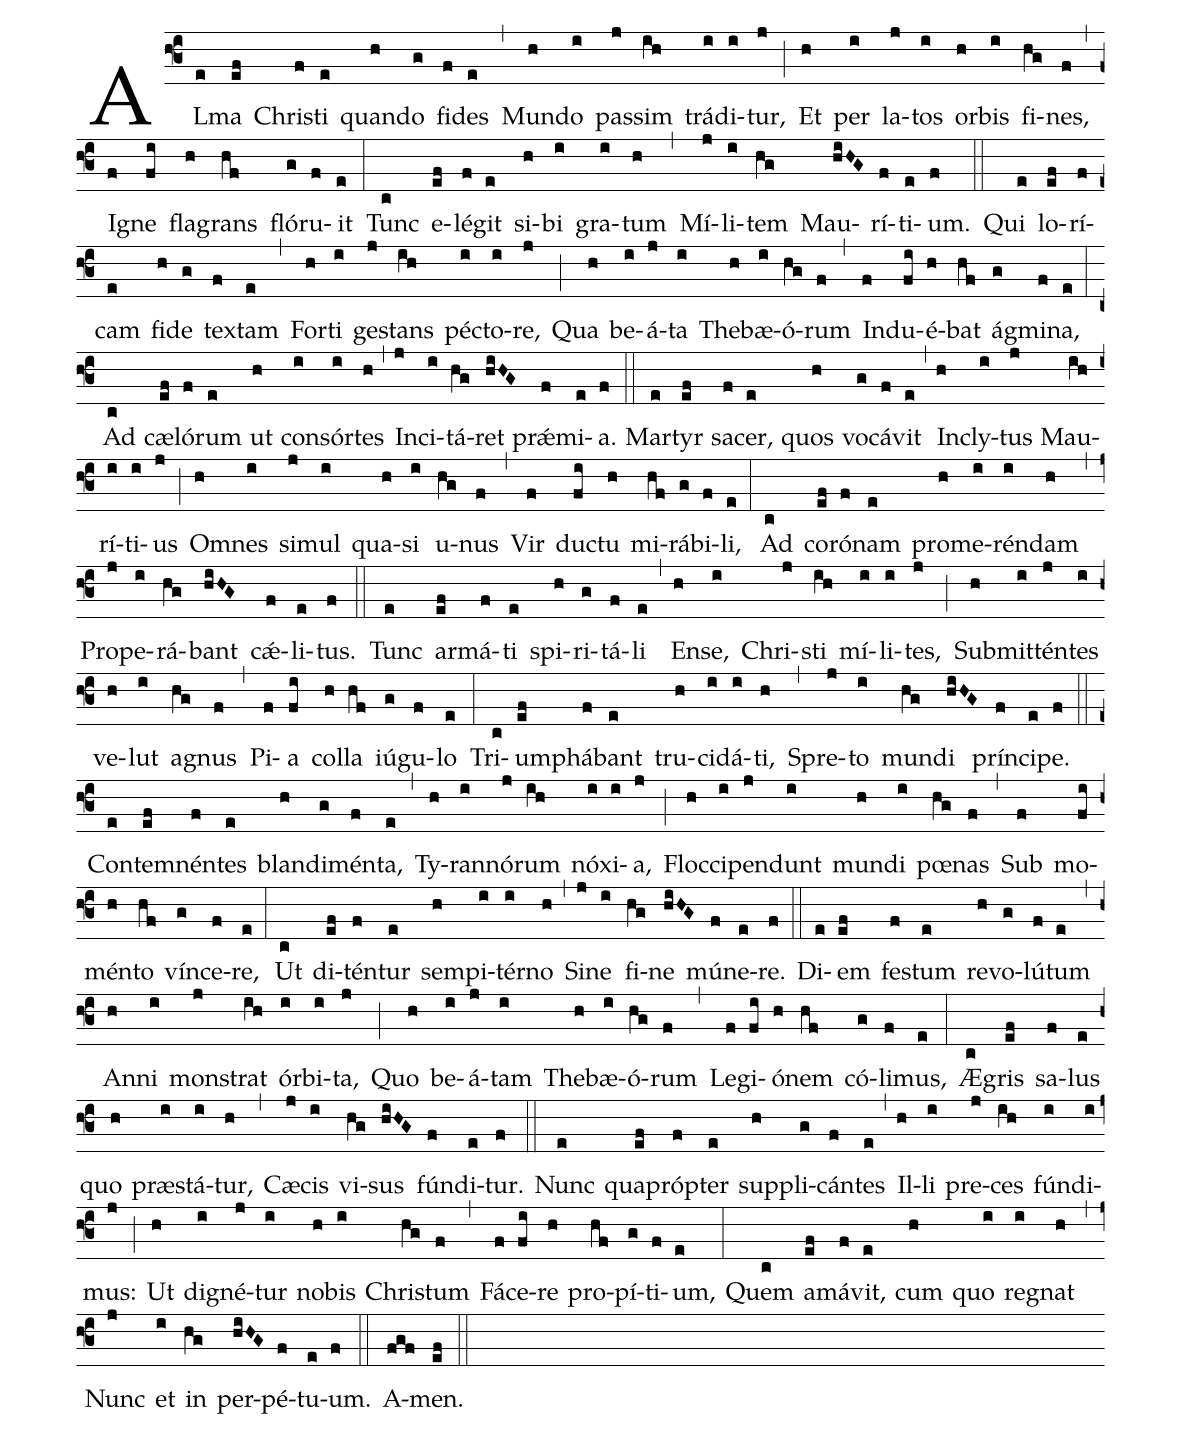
%%
(f3)
AL(e)ma(ef) Chri(f)sti(e) quan(h)do(g) fi(f)des(e) (,)
Mun(h)do(i) pas(j)sim(ih) trá(i)di(i)tur,(j) (;)
Et(h) per(i) la(j)tos(i) or(h)bis(i) fi(hg)nes,(f) (,)
I(f)gne(fi) fla(h)grans(hf) fló(g)ru(f)it(e) (:)
Tunc(c) e(ef)lé(f)git(e) si(h)bi(i) gra(i)tum(h) (,)
Mí(j)li(i)tem(hg) Mau(hiHG)rí(f)ti(e)um.(f) (::)

Qui(e) lo(ef)rí(f)cam(e) fi(h)de(g) tex(f)tam(e) (,)
For(h)ti(i) ge(j)stans(ih) pé(i)cto(i)re,(j) (;)
Qua(h) be(i)á(j)ta(i) The(h)bæ(i)ó(hg)rum(f) (,)
In(f)du(fi)é(h)bat(hf) ág(g)mi(f)na,(e) (:)
Ad(c) cæ(ef)ló(f)rum(e) ut(h) con(i)sór(i)tes(h) (,)
In(j)ci(i)tá(hg)ret(hiHG) prǽ(f)mi(e)a.(f) (::)

Mar(e)tyr(ef) sa(f)cer,(e) quos(h) vo(g)cá(f)vit(e) (,)
In(h)cly(i)tus(j) Mau(ih)rí(i)ti(i)us(j) (;)
Om(h)nes(i) si(j)mul(i) qua(h)si(i) u(hg)nus(f) (,)
Vir(f) du(fi)ctu(h) mi(hf)rá(g)bi(f)li,(e) (:)
Ad(c) co(ef)ró(f)nam(e) pro(h)me(i)rén(i)dam(h) (,)
Pro(j)pe(i)rá(hg)bant(hiHG) cǽ(f)li(e)tus.(f) (::)

Tunc(e) ar(ef)má(f)ti(e) spi(h)ri(g)tá(f)li(e) (,)
En(h)se,(i) Chri(j)sti(ih) mí(i)li(i)tes,(j) (;)
Sub(h)mit(i)tén(j)tes(i) ve(h)lut(i) a(hg)gnus(f) (,)
Pi(f)a(fi) col(h)la(hf) iú(g)gu(f)lo(e) (:)
Tri(c)um(ef)phá(f)bant(e) tru(h)ci(i)dá(i)ti,(h) (,)
Spre(j)to(i) mun(hg)di(hiHG) prín(f)ci(e)pe.(f) (::)

Con(e)tem(ef)nén(f)tes(e) blan(h)di(g)mén(f)ta,(e) (,)
Ty(h)ran(i)nó(j)rum(ih) nó(i)xi(i)a,(j) (;)
Floc(h)ci(i)pen(j)dunt(i) mun(h)di(i) pœ(hg)nas(f) (,)
Sub(f) mo(fi)mén(h)to(hf) vín(g)ce(f)re,(e) (:)
Ut(c) di(ef)tén(f)tur(e) sem(h)pi(i)tér(i)no(h) (,)
Si(j)ne(i) fi(hg)ne(hiHG) mú(f)ne(e)re.(f) (::)

Di(e)em(ef) fe(f)stum(e) re(h)vo(g)lú(f)tum(e) (,)
An(h)ni(i) mon(j)strat(ih) ór(i)bi(i)ta,(j) (;)
Quo(h) be(i)á(j)tam(i) The(h)bæ(i)ó(hg)rum(f) (,)
Le(f)gi(fi)ó(h)nem(hf) có(g)li(f)mus,(e) (:)
Æ(c)gris(ef) sa(f)lus(e) quo(h) præ(i)stá(i)tur,(h) (,)
Cæ(j)cis(i) vi(hg)sus(hiHG) fún(f)di(e)tur.(f) (::)

Nunc(e) qua(ef)próp(f)ter(e) sup(h)pli(g)cán(f)tes(e) (,)
Il(h)li(i) pre(j)ces(ih) fún(i)di(i)mus:(j) (;)
Ut(h) di(i)gné(j)tur(i) no(h)bis(i) Chri(hg)stum(f) (,)
Fá(f)ce(fi)re(h) pro(hf)pí(g)ti(f)um,(e) (:)
Quem(c) a(ef)má(f)vit,(e) cum(h) quo(i) re(i)gnat(h) (,)
Nunc(j) et(i) in(hg) per(hiHG)pé(f)tu(e)um.(f) (::)

A(fgf)men.(ef) (::)
